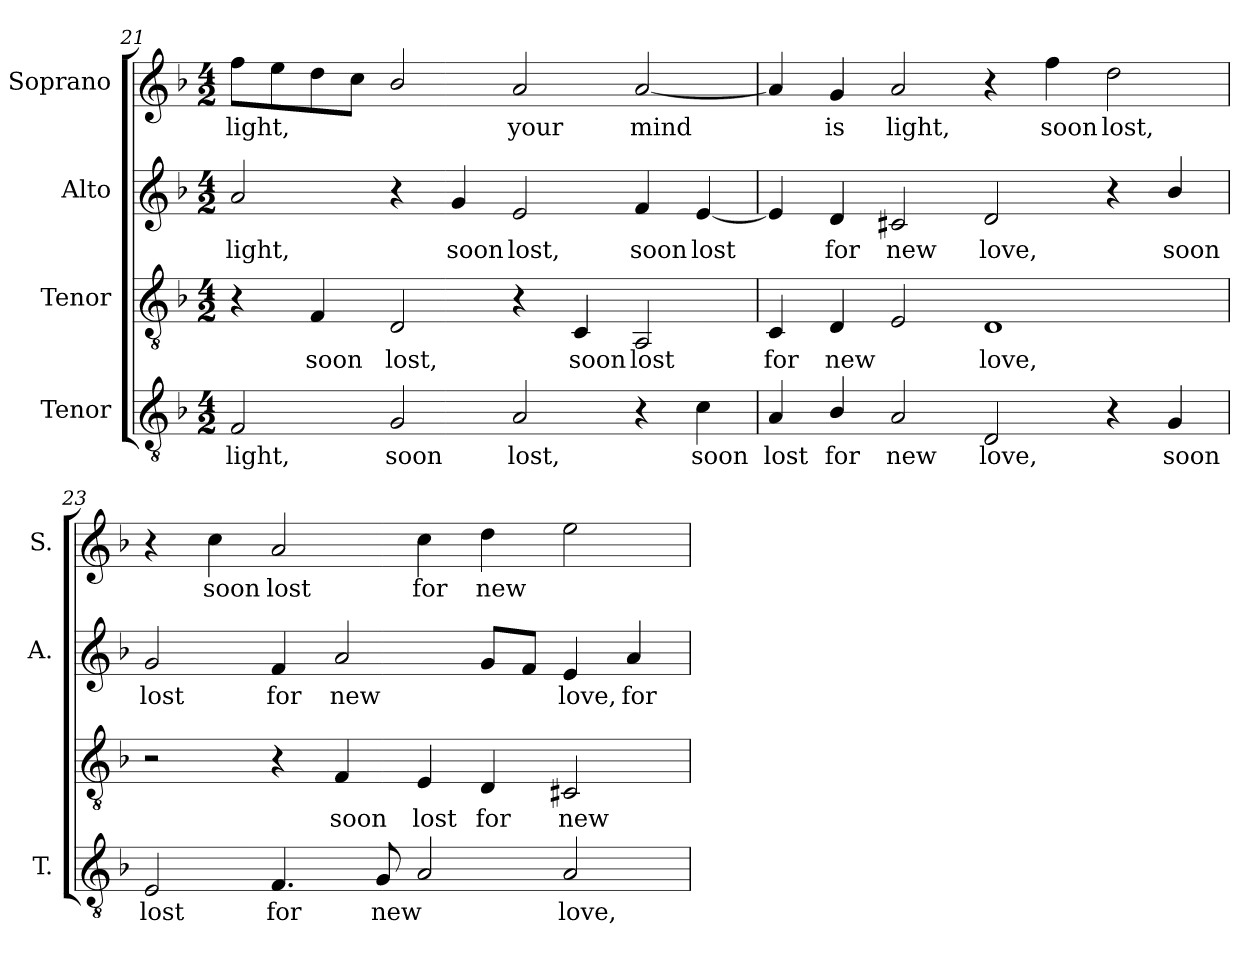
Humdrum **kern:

**kern	**text	**kern	**text	**kern	**text	**kern	**text
*part4	*part4	*part3	*part3	*part2	*part2	*part1	*part1
*staff4	*staff4	*staff3	*staff3	*staff2	*staff2	*staff1	*staff1
*I"Tenor	*	*I"Tenor	*	*I"Alto	*	*I"Soprano	*
*I'T.	*	*	*	*I'A.	*	*I'S.	*
!!LO:LB:g=z
*clefGv2	*	*clefGv2	*	*clefG2	*	*clefG2	*
*ITrd7c12	*	*	*	*	*	*	*
*k[b-]	*	*k[b-]	*	*k[b-]	*	*k[b-]	*
*F:	*	*F:	*	*F:	*	*F:	*
*M4/2	*	*M4/2	*	*M4/2	*	*M4/2	*
=21	=21	=21	=21	=21	=21	=21	=21
!	!LO:LY:b:color=#000000	!	!	!	!	!	!
!	!	!	!	!	!LO:LY:b:color=#000000	!	!
!	!	!	!	!	!	!	!LO:LY:b:color=#000000
2FFi/	light,	4r	.	2ai/	light,	8ffi\L	light,
.	.	.	.	.	.	8eei\	.
!	!	!	!LO:LY:b:color=#000000	!	!	!	!
.	.	4Fi/	soon	.	.	8ddi\	.
.	.	.	.	.	.	8cci\J	.
!	!LO:LY:b:color=#000000	!	!	!	!	!	!
!	!	!	!LO:LY:b:color=#000000	!	!	!	!
2GGi/	soon	2Di/	lost,	4r	.	2b-i/	.
!	!	!	!	!	!LO:LY:b:color=#000000	!	!
.	.	.	.	4gi/	soon	.	.
!	!LO:LY:b:color=#000000	!	!	!	!	!	!
!	!	!	!	!	!LO:LY:b:color=#000000	!	!
!	!	!	!	!	!	!	!LO:LY:b:color=#000000
2AAi/	lost,	4r	.	2ei/	lost,	2ai/	your
!	!	!	!LO:LY:b:color=#000000	!	!	!	!
.	.	4Ci/	soon	.	.	.	.
!	!	!	!LO:LY:b:color=#000000	!	!	!	!
!	!	!	!	!	!LO:LY:b:color=#000000	!	!
!	!	!	!	!	!	!	!LO:LY:b:color=#000000
4r	.	2AAi/	lost	4fi/	soon	[2ai/	mind
!	!LO:LY:b:color=#000000	!	!	!	!	!	!
!	!	!	!	!	!LO:LY:b:color=#000000	!	!
4Ci\	soon	.	.	[4ei/	lost	.	.
=22	=22	=22	=22	=22	=22	=22	=22
!	!LO:LY:b:color=#000000	!	!	!	!	!	!
!	!	!	!LO:LY:b:color=#000000	!	!	!	!
4AAi/	lost	4Ci/	for	4ei/]	.	4ai/]	.
!	!LO:LY:b:color=#000000	!	!	!	!	!	!
!	!	!	!LO:LY:b:color=#000000	!	!	!	!
!	!	!	!	!	!LO:LY:b:color=#000000	!	!
!	!	!	!	!	!	!	!LO:LY:b:color=#000000
4BB-i/	for	4Di/	new	4di/	for	4gi/	is
!	!LO:LY:b:color=#000000	!	!	!	!	!	!
!	!	!	!	!	!LO:LY:b:color=#000000	!	!
!	!	!	!	!	!	!	!LO:LY:b:color=#000000
2AAi/	new	2Ei/	.	2c#Xi/	new	2ai/	light,
!	!LO:LY:b:color=#000000	!	!	!	!	!	!
!	!	!	!LO:LY:b:color=#000000	!	!	!	!
!	!	!	!	!	!LO:LY:b:color=#000000	!	!
2DDi/	love,	1Di	love,	2di/	love,	4r	.
!	!	!	!	!	!	!	!LO:LY:b:color=#000000
.	.	.	.	.	.	4ffi\	soon
!	!	!	!	!	!	!	!LO:LY:b:color=#000000
4r	.	.	.	4r	.	2ddi\	lost,
!	!LO:LY:b:color=#000000	!	!	!	!	!	!
!	!	!	!	!	!LO:LY:b:color=#000000	!	!
4GGi/	soon	.	.	4b-i/	soon	.	.
=23	=23	=23	=23	=23	=23	=23	=23
!	!LO:LY:b:color=#000000	!	!	!	!	!	!
!	!	!	!	!	!LO:LY:b:color=#000000	!	!
2EEi/	lost	2r	.	2gi/	lost	4r	.
!	!	!	!	!	!	!	!LO:LY:b:color=#000000
.	.	.	.	.	.	4cci\	soon
!	!LO:LY:b:color=#000000	!	!	!	!	!	!
!	!	!	!	!	!LO:LY:b:color=#000000	!	!
!	!	!	!	!	!	!	!LO:LY:b:color=#000000
4.FFi/	for	4r	.	4fi/	for	2ai/	lost
!	!	!	!LO:LY:b:color=#000000	!	!	!	!
!	!	!	!	!	!LO:LY:b:color=#000000	!	!
.	.	4Fi/	soon	2ai/	new	.	.
!	!LO:LY:b:color=#000000	!	!	!	!	!	!
8GGi/	new	.	.	.	.	.	.
!	!	!	!LO:LY:b:color=#000000	!	!	!	!
!	!	!	!	!	!	!	!LO:LY:b:color=#000000
2AAi/	.	4Ei/	lost	.	.	4cci\	for
!	!	!	!LO:LY:b:color=#000000	!	!	!	!
!	!	!	!	!	!	!	!LO:LY:b:color=#000000
.	.	4Di/	for	8gi/L	.	4ddi\	new
.	.	.	.	8fi/J	.	.	.
!	!LO:LY:b:color=#000000	!	!	!	!	!	!
!	!	!	!LO:LY:b:color=#000000	!	!	!	!
!	!	!	!	!	!LO:LY:b:color=#000000	!	!
2AAi/	love,	2C#Xi/	new	4ei/	love,	2eei\	.
!	!	!	!	!	!LO:LY:b:color=#000000	!	!
.	.	.	.	4ai/	for	.	.
=	=	=	=	=	=	=	=
*-	*-	*-	*-	*-	*-	*-	*-
